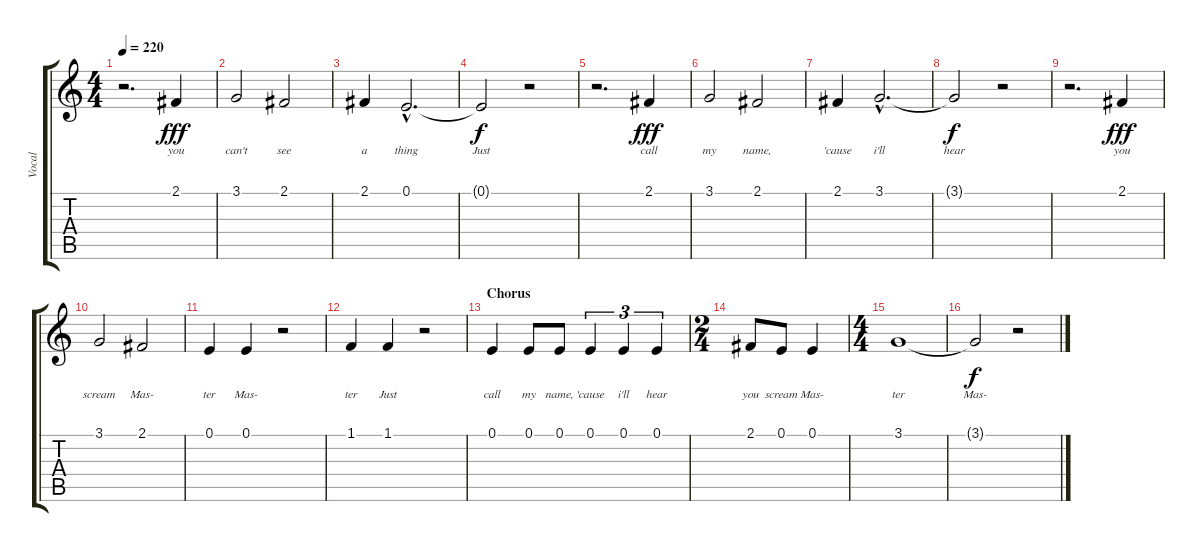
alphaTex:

\track ("Vocal" "Vocal") {instrument lead6voice}
\staff {score tabs}
\tuning (E4 B3 G3 D3 A2 E2) {hide}
\ts (4 4)
\tempo 220
\clef g2
\ks c
r.2{d dy f} 2.1.4{lyrics (0 "you") lyrics (1 "") lyrics (2 "") lyrics (3 "") lyrics (4 "") dy fff} |
3.1.2{lyrics (0 "can't") lyrics (1 "") lyrics (2 "") lyrics (3 "") lyrics (4 "")} 2.1.2{lyrics (0 "see") lyrics (1 "") lyrics (2 "") lyrics (3 "") lyrics (4 "")} |
2.1.4{lyrics (0 "a") lyrics (1 "") lyrics (2 "") lyrics (3 "") lyrics (4 "")} 0.1{hac}.2{d lyrics (0 "thing") lyrics (1 "") lyrics (2 "") lyrics (3 "") lyrics (4 "")} |
0.1{t}.2{lyrics (0 "Just") lyrics (1 "") lyrics (2 "") lyrics (3 "") lyrics (4 "") dy f} r.2 |
r.2{d} 2.1.4{lyrics (0 "call") lyrics (1 "") lyrics (2 "") lyrics (3 "") lyrics (4 "") dy fff} |
3.1.2{lyrics (0 "my") lyrics (1 "") lyrics (2 "") lyrics (3 "") lyrics (4 "")} 2.1.2{lyrics (0 "name,") lyrics (1 "") lyrics (2 "") lyrics (3 "") lyrics (4 "")} |
2.1.4{lyrics (0 "'cause") lyrics (1 "") lyrics (2 "") lyrics (3 "") lyrics (4 "")} 3.1{hac}.2{d lyrics (0 "i'll") lyrics (1 "") lyrics (2 "") lyrics (3 "") lyrics (4 "")} |
3.1{t}.2{lyrics (0 "hear") lyrics (1 "") lyrics (2 "") lyrics (3 "") lyrics (4 "") dy f} r.2 |
r.2{d} 2.1.4{lyrics (0 "you") lyrics (1 "") lyrics (2 "") lyrics (3 "") lyrics (4 "") dy fff} |
3.1.2{lyrics (0 "scream") lyrics (1 "") lyrics (2 "") lyrics (3 "") lyrics (4 "")} 2.1.2{lyrics (0 "Mas-") lyrics (1 "") lyrics (2 "") lyrics (3 "") lyrics (4 "")} |
0.1.4{lyrics (0 "ter") lyrics (1 "") lyrics (2 "") lyrics (3 "") lyrics (4 "")} 0.1.4{lyrics (0 "Mas-") lyrics (1 "") lyrics (2 "") lyrics (3 "") lyrics (4 "")} r.2 |
1.1.4{lyrics (0 "ter") lyrics (1 "") lyrics (2 "") lyrics (3 "") lyrics (4 "")} 1.1.4{lyrics (0 "Just") lyrics (1 "") lyrics (2 "") lyrics (3 "") lyrics (4 "")} r.2 |
\section ("" "Chorus")
0.1.4{lyrics (0 "call") lyrics (1 "") lyrics (2 "") lyrics (3 "") lyrics (4 "")} 0.1.8{lyrics (0 "my") lyrics (1 "") lyrics (2 "") lyrics (3 "") lyrics (4 "")} 0.1.8{lyrics (0 "name,") lyrics (1 "") lyrics (2 "") lyrics (3 "") lyrics (4 "")} 0.1.4{tu (3 2) lyrics (0 "'cause") lyrics (1 "") lyrics (2 "") lyrics (3 "") lyrics (4 "")} 0.1.4{tu (3 2) lyrics (0 "i'll") lyrics (1 "") lyrics (2 "") lyrics (3 "") lyrics (4 "")} 0.1.4{tu (3 2) lyrics (0 "hear") lyrics (1 "") lyrics (2 "") lyrics (3 "") lyrics (4 "")} |
\ts (2 4)
2.1.8{lyrics (0 "you") lyrics (1 "") lyrics (2 "") lyrics (3 "") lyrics (4 "")} 0.1.8{lyrics (0 "scream") lyrics (1 "") lyrics (2 "") lyrics (3 "") lyrics (4 "")} 0.1.4{lyrics (0 "Mas-") lyrics (1 "") lyrics (2 "") lyrics (3 "") lyrics (4 "")} |
\ts (4 4)
3.1.1{lyrics (0 "ter") lyrics (1 "") lyrics (2 "") lyrics (3 "") lyrics (4 "")} |
3.1{t}.2{lyrics (0 "Mas-") lyrics (1 "") lyrics (2 "") lyrics (3 "") lyrics (4 "") dy f} r.2
